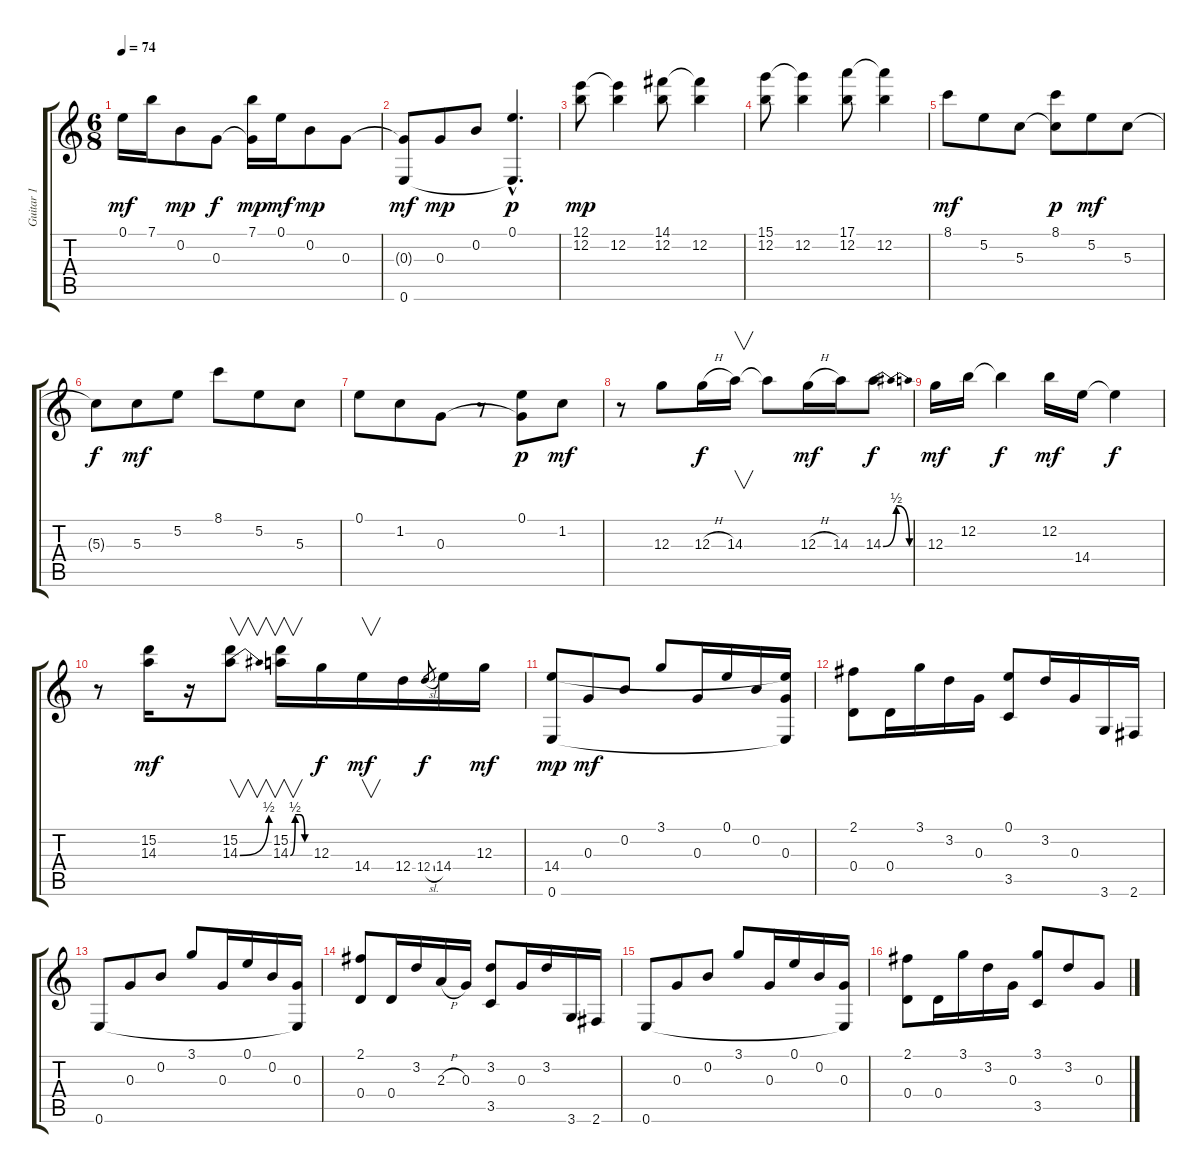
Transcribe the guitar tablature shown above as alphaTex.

\track ("Guitar 1" "Guitar 1") {instrument acousticguitarsteel}
\staff {score tabs}
\tuning (E4 B3 G3 D3 A2 E2) {hide}
\ts (6 8)
\tempo 74
\clef g2
\ks c
0.1.16{dy mf} 7.1.16 0.2.8{dy mp} 0.3.8{dy f} (7.1 0.3{t}).16{dy mp} 0.1.16{dy mf} 0.2.8{dy mp} 0.3.8 |
(0.3{t} 0.6).8{dy mf} 0.3.8{dy mp} 0.2.8 (0.1{hac} 0.6{hac t}).4{d dy p} |
(12.1 12.2).8{dy mp} (12.1{t} 12.2).4 (14.1 12.2).8 (14.1{t} 12.2).4 |
(15.1 12.2).8 (15.1{t} 12.2).4 (17.1 12.2).8 (17.1{t} 12.2).4 |
8.1.8{dy mf} 5.2.8 5.3.8 (8.1 5.3{t}).8{dy p} 5.2.8{dy mf} 5.3.8 |
5.3{t}.8{dy f} 5.3.8{dy mf} 5.2.8 8.1.8 5.2.8 5.3.8 |
0.1.8 1.2.8 0.3.8 r.8 (0.1 0.3{t}).8{dy p} 1.2.8{dy mf} |
r.8 12.3.8 12.3{h}.16{dy f} 14.3.16{v} 14.3{t}.8 12.3{h}.16{dy mf} 14.3.16 14.3{be (bendrelease 0 0 15 2 30 2 60 0)}.8{dy f} |
12.3.16{dy mf} 12.2.16 12.2{t}.4{dy f} 12.2.16{dy mf} 14.4.16 14.4{t}.4{dy f} |
r.8 (15.2 14.3).16{dy mf} r.16 (15.2 14.3{be (bend 0 0 60 2)}).8{v} (15.2 14.3{be (custom 0 0 15 2 30 2 45 0 60 0)}).16{v} 12.3.16{dy f} 14.4.16{v dy mf} 12.4.16 12.4{sl}.8{gr dy f} 14.4.16 12.3.16{dy mf} |
(14.4 0.6).8{dy mp} 0.3.8{dy mf} 0.2.8 3.1.8 0.3.16 0.1.16 0.2.16 (0.3 14.4{t} 0.6{t}).16 |
(2.1 0.4).8 0.4.16 3.1.16 3.2.16 0.3.16 (0.1 3.5).8 3.2.16 0.3.16 3.6.16 2.6.16 |
0.6.8 0.3.8 0.2.8 3.1.8 0.3.16 0.1.16 0.2.16 (0.3 0.6{t}).16 |
(2.1 0.4).8 0.4.16 3.2.16 2.3{h}.16 0.3.16 (3.2 3.5).8 0.3.16 3.2.16 3.6.16 2.6.16 |
0.6.8 0.3.8 0.2.8 3.1.8 0.3.16 0.1.16 0.2.16 (0.3 0.6{t}).16 |
(2.1 0.4).8 0.4.16 3.1.16 3.2.16 0.3.16 (3.1 3.5).8 3.2.8 0.3.8
